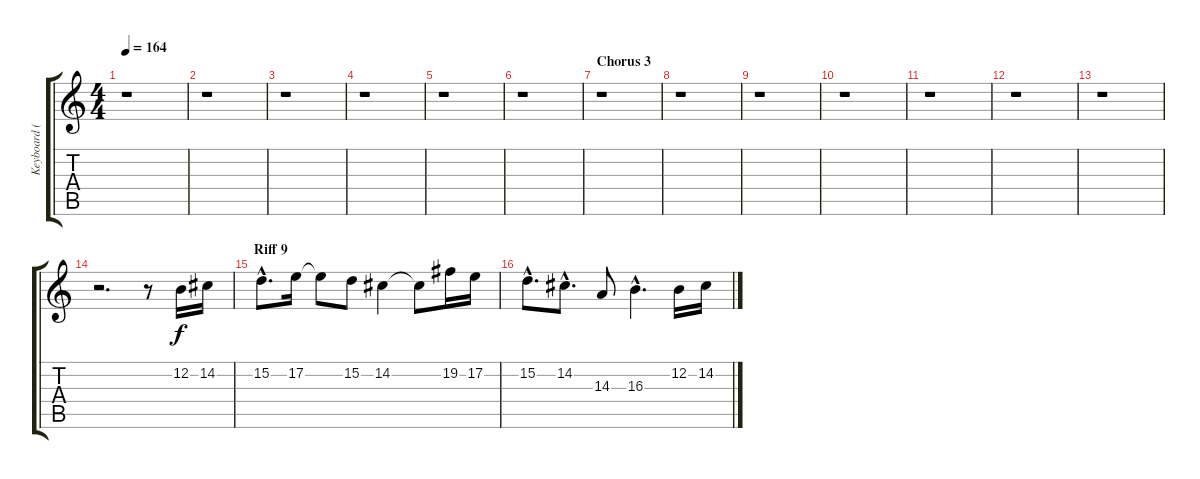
\track ("Keyboard (Violin)" "Keyboard (") {instrument violin}
\staff {score tabs}
\tuning (E4 B3 G3 D3 A2 E2) {hide}
\ts (4 4)
\tempo 164
\clef g2
\ks c
r.1{dy f} |
r.1 |
r.1 |
r.1 |
r.1 |
r.1 |
\section ("" "Chorus 3")
r.1 |
r.1 |
r.1 |
r.1 |
r.1 |
r.1 |
r.1 |
r.2{d} r.8 12.2.16 14.2.16 |
\section ("" "Riff 9")
15.2{hac}.8{d} 17.2.16 17.2{t}.8 15.2.8 14.2.4 14.2{t}.8 19.2.16 17.2.16 |
15.2{hac}.8{d} 14.2{hac}.8{d} 14.3.8 16.3{hac}.4{d} 12.2.16 14.2.16
